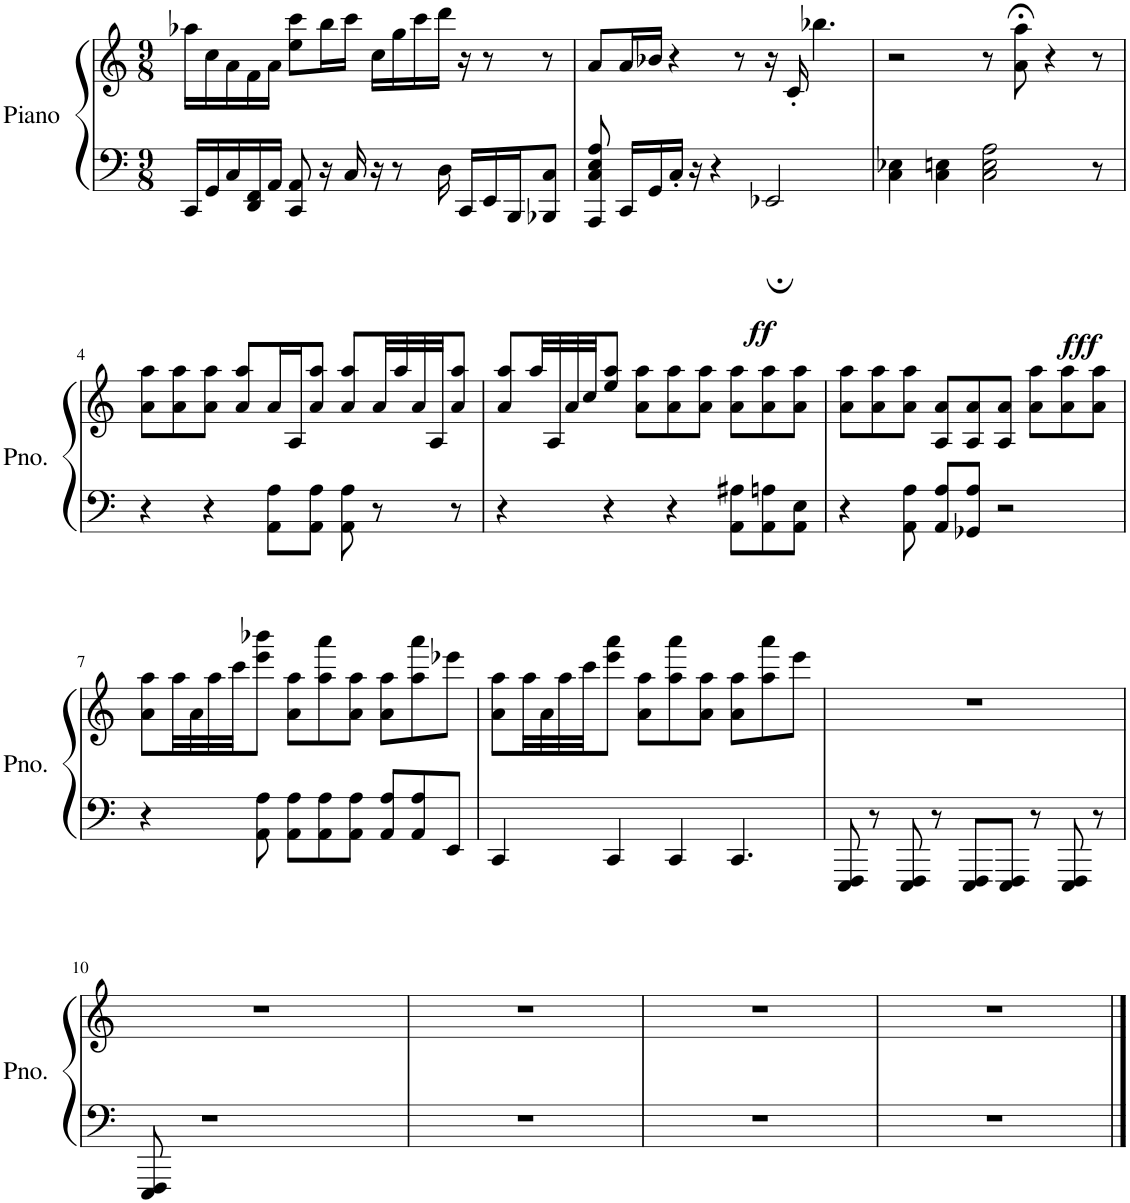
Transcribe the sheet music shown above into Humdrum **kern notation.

**kern	**kern	**dynam
*part1	*part1	*part1
*staff2	*staff1	*staff1/2
*I"Piano	*	*
*I'Pno.	*	*
*clefF4	*clefG2	*
*k[]	*k[]	*
*M9/8	*M9/8	*
=1	=1	=1
16CC/LL	16aa-X\LL	.
16GG/	16cc\	.
16C/	16a\	.
16DD/ 16FF/	16f\	.
16AA/JJ	16a\JJ	.
8CC/ 8AA/	8ee\ 8ccc\L	.
16r	16bb\L	.
16C/	16ccc\JJ	.
16r	16cc\LL	.
8r	16gg\	.
.	16ccc\	.
16D\	16ddd\JJ	.
16CC/LL	16r	.
16EE/	8r	.
16BBB/J	.	.
8BBB-X/ 8C/J	8r	.
=2	=2	=2
8AAA/ 8C/ 8E/ 8A/	8a/L	.
16CC/LL	16a/L	.
16GG/	16b-X/JJ	.
!	!	!LO:DY:b=2
16C'/JJ	4r	ff
16r	.	.
4r	.	.
.	8r	.
2EE-X;/	16r	.
.	16c'/	.
.	4.bb-X\	.
=3	=3	=3
4C\ 4E-X\	2r	.
4C\ 4En\	.	.
!	!	!LO:DY:b=2
2C\ 2E\ 2A\	8r	fff
.	8a\;< 8aa\;<	.
.	4r	.
8r	8r	.
!!LO:LB:g=z
=4	=4	=4
4r	8a\ 8aa\L	.
.	8a\ 8aa\	.
4r	8a\ 8aa\J	.
.	8a/ 8aa/L	.
8AA\ 8A\L	16a/L	.
.	16A/J	.
8AA\ 8A\J	8a/ 8aa/J	.
8AA\ 8A\	8a/ 8aa/L	.
8r	32a/LL	.
.	32aa/	.
.	32a/	.
.	32A/JJ	.
8r	8a/ 8aa/J	.
=5	=5	=5
4r	8a/ 8aa/L	.
.	32aa/LL	.
.	32A/	.
.	32a/	.
.	32cc/JJ	.
4r	8ee/ 8aa/J	.
.	8a\ 8aa\L	.
4r	8a\ 8aa\	.
.	8a\ 8aa\J	.
8AA\ 8A#X\L	8a\ 8aa\L	.
8AA\ 8An\	8a\ 8aa\	.
8AA\ 8E\J	8a\ 8aa\J	.
=6	=6	=6
4r	8a\ 8aa\L	.
.	8a\ 8aa\	.
8AA\ 8A\	8a\ 8aa\J	.
8AA/ 8A/L	8A/ 8a/L	.
8GG-X/ 8A/J	8A/ 8a/	.
2r	8A/ 8a/J	.
.	8a\ 8aa\L	.
.	8a\ 8aa\	.
.	8a\ 8aa\J	.
!!LO:LB:g=z
=7	=7	=7
4r	8a\ 8aa\L	.
.	32aa\LL	.
.	32a\	.
.	32aa\	.
.	32ccc\JJ	.
8AA\ 8A\	8eee\ 8bbb-X\J	.
8AA\ 8A\L	8a\ 8aa\L	.
8AA\ 8A\	8aa\ 8aaa\	.
8AA\ 8A\J	8a\ 8aa\J	.
8AA/ 8A/L	8a\ 8aa\L	.
8AA/ 8A/	8aa\ 8aaa\	.
8EE/J	8eee-X\J	.
=8	=8	=8
4CC/	8a\ 8aa\L	.
.	32aa\LL	.
.	32a\	.
.	32aa\	.
.	32ccc\JJ	.
4CC/	8eee\ 8aaa\J	.
.	8a\ 8aa\L	.
4CC/	8aa\ 8aaa\	.
.	8a\ 8aa\J	.
4.CC/	8a\ 8aa\L	.
.	8aa\ 8aaa\	.
.	8eee\J	.
=9	=9	=9
8EEE/ 8FFF/	8%9r	.
8r	.	.
8EEE/ 8FFF/	.	.
8r	.	.
8EEE/ 8FFF/L	.	.
8EEE/ 8FFF/J	.	.
8r	.	.
8EEE/ 8FFF/	.	.
8r	.	.
!!LO:LB:g=z
=10	=10	=10
8EEE/ 8FFF/	8%9r	.
1r	.	.
=11	=11	=11
8%9r	8%9r	.
=12	=12	=12
8%9r	8%9r	.
=13	=13	=13
8%9r	8%9r	.
==	==	==
*-	*-	*-
